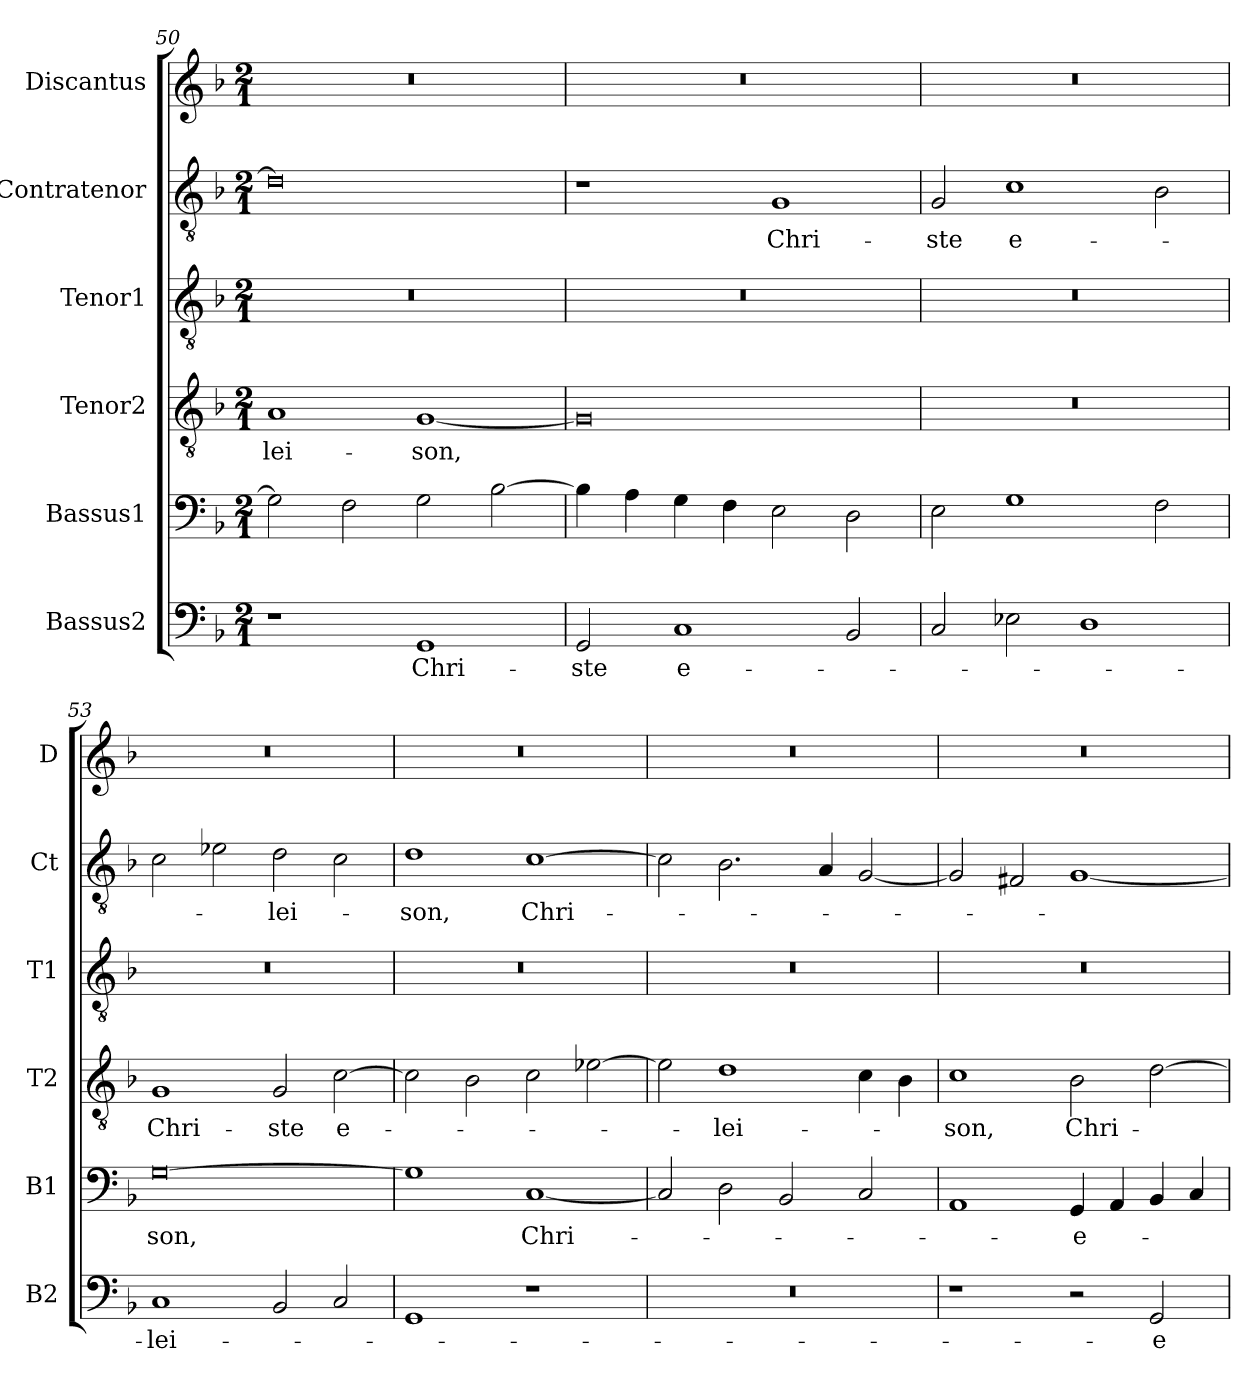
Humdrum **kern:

**kern	**text	**kern	**text	**kern	**text	**kern	**kern	**text	**kern
*part6	*part6	*part5	*part5	*part4	*part4	*part3	*part2	*part2	*part1
*staff6	*staff6	*staff5	*staff5	*staff4	*staff4	*staff3	*staff2	*staff2	*staff1
*I"Bassus2	*	*I"Bassus1	*	*I"Tenor2	*	*I"Tenor1	*I"Contratenor	*	*I"Discantus
*I'B2	*	*I'B1	*	*I'T2	*	*I'T1	*I'Ct	*	*I'D
*clefF4	*	*clefF4	*	*clefGv2	*	*clefGv2	*clefGv2	*	*clefG2
*k[b-]	*	*k[b-]	*	*k[b-]	*	*k[b-]	*k[b-]	*	*k[b-]
*M2/1	*	*M2/1	*	*M2/1	*	*M2/1	*M2/1	*	*M2/1
=50	=50	=50	=50	=50	=50	=50	=50	=50	=50
1r	.	2G\]	.	1A	-lei-	0r	0d]	.	0r
.	.	2F\	.	.	.	.	.	.	.
1GG	Chri-	2G\	.	[1G	-son,	.	.	.	.
.	.	[2B-\	.	.	.	.	.	.	.
=51	=51	=51	=51	=51	=51	=51	=51	=51	=51
2GG/	-ste	4B-\]	.	0G]	.	0r	1r	.	0r
.	.	4A\	.	.	.	.	.	.	.
1C	e-	4G\	.	.	.	.	.	.	.
.	.	4F\	.	.	.	.	.	.	.
.	.	2E\	.	.	.	.	1G	Chri-	.
2BB-/	.	2D\	.	.	.	.	.	.	.
=52	=52	=52	=52	=52	=52	=52	=52	=52	=52
2C/	.	2E\	.	0r	.	0r	2G/	-ste	0r
2E-X\	.	1G	.	.	.	.	1c	e-	.
1D	.	.	.	.	.	.	.	.	.
.	.	2F\	.	.	.	.	2B-\	.	.
=53	=53	=53	=53	=53	=53	=53	=53	=53	=53
1C	-lei-	[0G	-son,	1G	Chri-	0r	2c\	.	0r
.	.	.	.	.	.	.	2e-X\	.	.
2BB-/	.	.	.	2G/	-ste	.	2d\	-lei-	.
2C/	.	.	.	[2c\	e-	.	2c\	.	.
=54	=54	=54	=54	=54	=54	=54	=54	=54	=54
1GG	.	1G]	.	2c\]	.	0r	1d	-son,	0r
.	.	.	.	2B-\	.	.	.	.	.
1r	.	[1C	Chri-	2c\	.	.	[1c	Chri-	.
.	.	.	.	[2e-X\	.	.	.	.	.
=55	=55	=55	=55	=55	=55	=55	=55	=55	=55
0r	.	2C/]	.	2e-\]	.	0r	2c\]	.	0r
.	.	2D\	.	1d	-lei-	.	2.B-\	.	.
.	.	2BB-/	.	.	.	.	.	.	.
.	.	.	.	.	.	.	4A/	.	.
.	.	2C/	.	4c\	.	.	[2G/	.	.
.	.	.	.	4B-\	.	.	.	.	.
=56	=56	=56	=56	=56	=56	=56	=56	=56	=56
1r	.	1AA	.	1c	-son,	0r	2G/]	.	0r
.	.	.	.	.	.	.	2F#X/	.	.
2r	.	4GG/	-e-	2B-\	Chri-	.	[1G	.	.
.	.	4AA/	.	.	.	.	.	.	.
2GG/	-e-	4BB-/	.	[2d\	.	.	.	.	.
.	.	4C/	.	.	.	.	.	.	.
=	=	=	=	=	=	=	=	=	=
*-	*-	*-	*-	*-	*-	*-	*-	*-	*-
